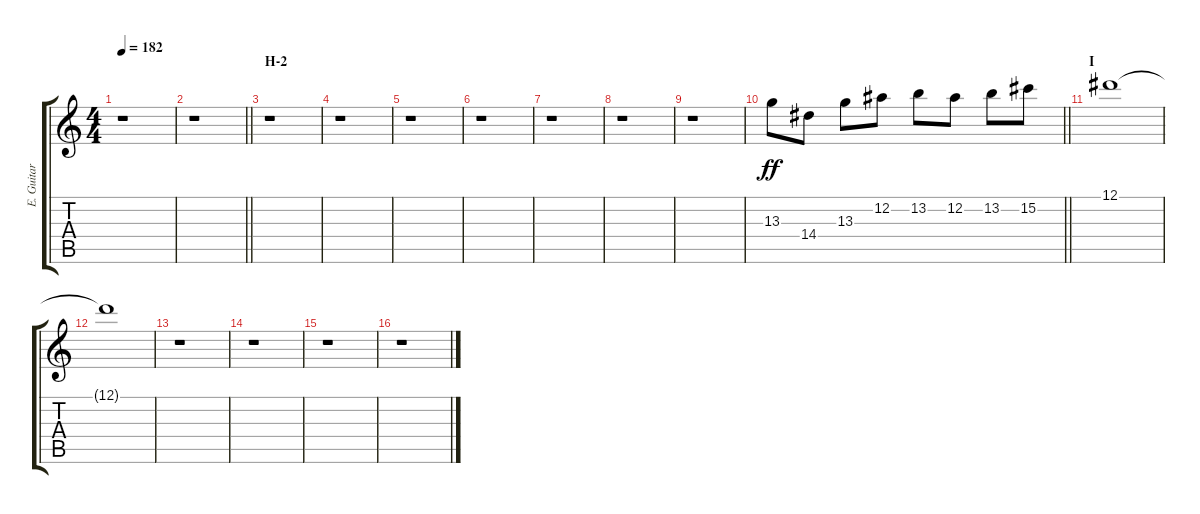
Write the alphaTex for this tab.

\track ("E. Guitar III" "E. Guitar ") {instrument overdrivenguitar}
\staff {score tabs}
\tuning (Eb4 Bb3 Gb3 Db3 Ab2 Eb2) {hide}
\ts (4 4)
\tempo 182
\clef g2
\ks c
r.1{dy f} |
\barLineRight lightlight
r.1 |
\section ("" "H-2")
r.1 |
r.1 |
r.1 |
r.1 |
r.1 |
r.1 |
r.1 |
\barLineRight lightlight
13.3.8{dy ff} 14.4.8 13.3.8 12.2.8 13.2.8 12.2.8 13.2.8 15.2.8 |
\section ("" "I")
12.1.1 |
12.1{t}.1 |
r.1 |
r.1 |
r.1 |
r.1
